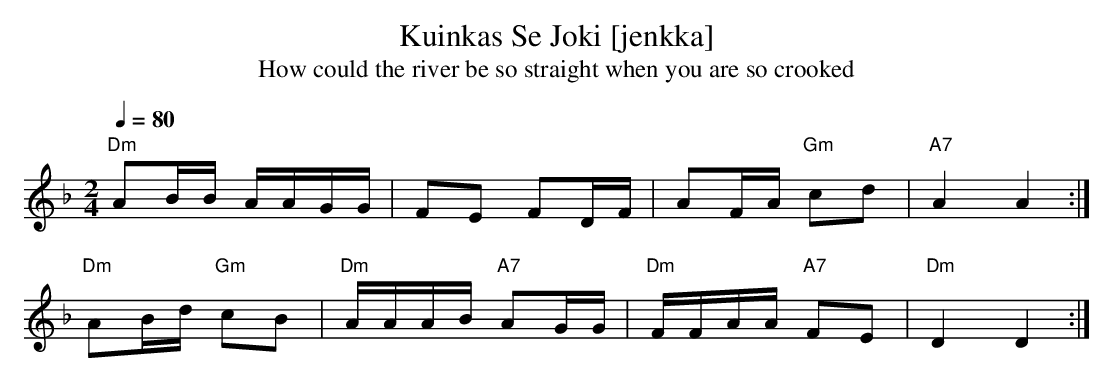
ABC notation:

X:1
T:Kuinkas Se Joki [jenkka]
T:How could the river be so straight when you are so crooked
M:2/4
L:1/16
Q:1/4=80
K:Dm
"Dm"A2BB     AAGG|    F2E2     F2DF|    A2FA "Gm"c2d2|"A7"A4 A4:|
"Dm"A2Bd "Gm"c2B2|"Dm"AAAB "A7"A2GG|"Dm"FFAA "A7"F2E2|"Dm"D4 D4:|
